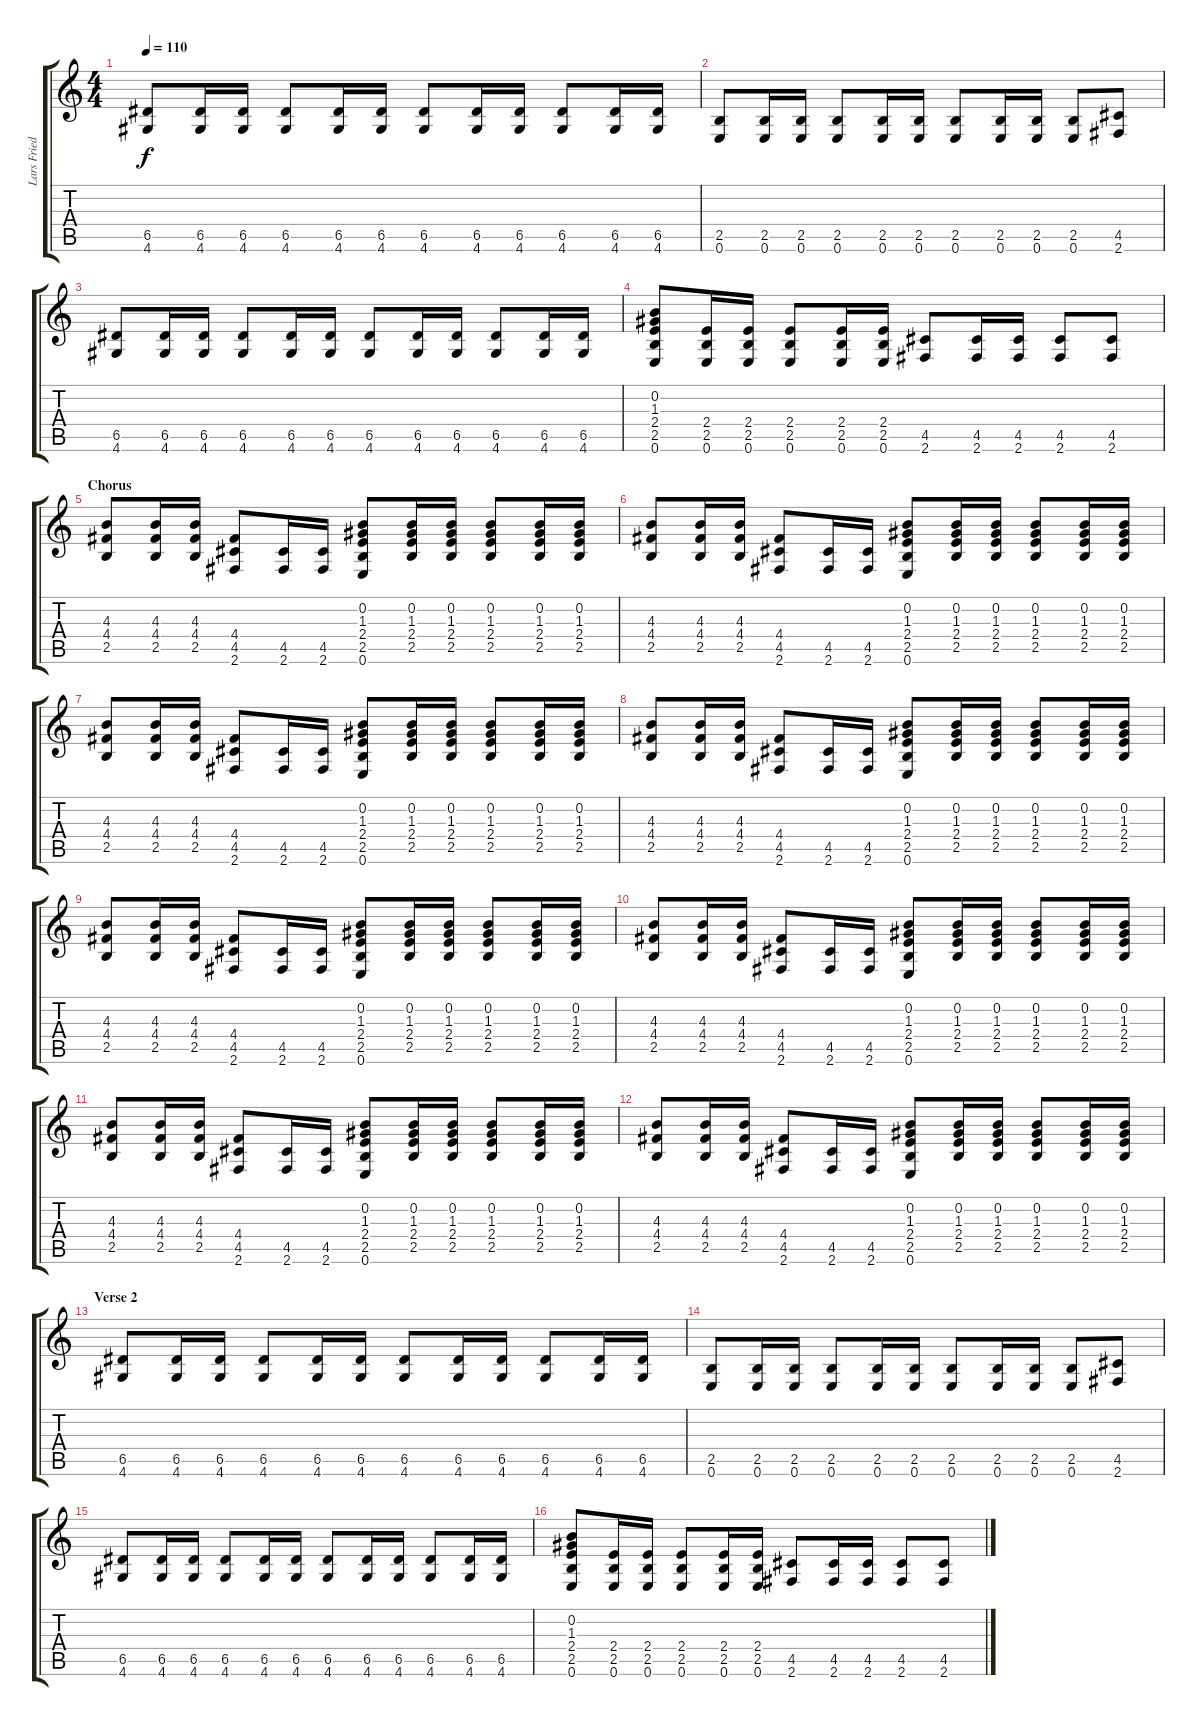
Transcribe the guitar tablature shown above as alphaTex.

\track ("Lars Friedriksen" "Lars Fried") {instrument distortionguitar}
\staff {score tabs}
\tuning (E4 B3 G3 D3 A2 E2) {hide}
\ts (4 4)
\tempo 110
\clef g2
\ks c
(6.5 4.6).8{dy f} (6.5 4.6).16 (6.5 4.6).16 (6.5 4.6).8 (6.5 4.6).16 (6.5 4.6).16 (6.5 4.6).8 (6.5 4.6).16 (6.5 4.6).16 (6.5 4.6).8 (6.5 4.6).16 (6.5 4.6).16 |
(2.5 0.6).8 (2.5 0.6).16 (2.5 0.6).16 (2.5 0.6).8 (2.5 0.6).16 (2.5 0.6).16 (2.5 0.6).8 (2.5 0.6).16 (2.5 0.6).16 (2.5 0.6).8 (4.5 2.6).8 |
(6.5 4.6).8 (6.5 4.6).16 (6.5 4.6).16 (6.5 4.6).8 (6.5 4.6).16 (6.5 4.6).16 (6.5 4.6).8 (6.5 4.6).16 (6.5 4.6).16 (6.5 4.6).8 (6.5 4.6).16 (6.5 4.6).16 |
(0.2 1.3 2.4 2.5 0.6).8 (2.4 2.5 0.6).16 (2.4 2.5 0.6).16 (2.4 2.5 0.6).8 (2.4 2.5 0.6).16 (2.4 2.5 0.6).16 (4.5 2.6).8 (4.5 2.6).16 (4.5 2.6).16 (4.5 2.6).8 (4.5 2.6).8 |
\section ("" "Chorus")
(4.3 4.4 2.5).8 (4.3 4.4 2.5).16 (4.3 4.4 2.5).16 (4.4 4.5 2.6).8 (4.5 2.6).16 (4.5 2.6).16 (0.2 1.3 2.4 2.5 0.6).8 (0.2 1.3 2.4 2.5).16 (0.2 1.3 2.4 2.5).16 (0.2 1.3 2.4 2.5).8 (0.2 1.3 2.4 2.5).16 (0.2 1.3 2.4 2.5).16 |
(4.3 4.4 2.5).8 (4.3 4.4 2.5).16 (4.3 4.4 2.5).16 (4.4 4.5 2.6).8 (4.5 2.6).16 (4.5 2.6).16 (0.2 1.3 2.4 2.5 0.6).8 (0.2 1.3 2.4 2.5).16 (0.2 1.3 2.4 2.5).16 (0.2 1.3 2.4 2.5).8 (0.2 1.3 2.4 2.5).16 (0.2 1.3 2.4 2.5).16 |
(4.3 4.4 2.5).8 (4.3 4.4 2.5).16 (4.3 4.4 2.5).16 (4.4 4.5 2.6).8 (4.5 2.6).16 (4.5 2.6).16 (0.2 1.3 2.4 2.5 0.6).8 (0.2 1.3 2.4 2.5).16 (0.2 1.3 2.4 2.5).16 (0.2 1.3 2.4 2.5).8 (0.2 1.3 2.4 2.5).16 (0.2 1.3 2.4 2.5).16 |
(4.3 4.4 2.5).8 (4.3 4.4 2.5).16 (4.3 4.4 2.5).16 (4.4 4.5 2.6).8 (4.5 2.6).16 (4.5 2.6).16 (0.2 1.3 2.4 2.5 0.6).8 (0.2 1.3 2.4 2.5).16 (0.2 1.3 2.4 2.5).16 (0.2 1.3 2.4 2.5).8 (0.2 1.3 2.4 2.5).16 (0.2 1.3 2.4 2.5).16 |
(4.3 4.4 2.5).8 (4.3 4.4 2.5).16 (4.3 4.4 2.5).16 (4.4 4.5 2.6).8 (4.5 2.6).16 (4.5 2.6).16 (0.2 1.3 2.4 2.5 0.6).8 (0.2 1.3 2.4 2.5).16 (0.2 1.3 2.4 2.5).16 (0.2 1.3 2.4 2.5).8 (0.2 1.3 2.4 2.5).16 (0.2 1.3 2.4 2.5).16 |
(4.3 4.4 2.5).8 (4.3 4.4 2.5).16 (4.3 4.4 2.5).16 (4.4 4.5 2.6).8 (4.5 2.6).16 (4.5 2.6).16 (0.2 1.3 2.4 2.5 0.6).8 (0.2 1.3 2.4 2.5).16 (0.2 1.3 2.4 2.5).16 (0.2 1.3 2.4 2.5).8 (0.2 1.3 2.4 2.5).16 (0.2 1.3 2.4 2.5).16 |
(4.3 4.4 2.5).8 (4.3 4.4 2.5).16 (4.3 4.4 2.5).16 (4.4 4.5 2.6).8 (4.5 2.6).16 (4.5 2.6).16 (0.2 1.3 2.4 2.5 0.6).8 (0.2 1.3 2.4 2.5).16 (0.2 1.3 2.4 2.5).16 (0.2 1.3 2.4 2.5).8 (0.2 1.3 2.4 2.5).16 (0.2 1.3 2.4 2.5).16 |
(4.3 4.4 2.5).8 (4.3 4.4 2.5).16 (4.3 4.4 2.5).16 (4.4 4.5 2.6).8 (4.5 2.6).16 (4.5 2.6).16 (0.2 1.3 2.4 2.5 0.6).8 (0.2 1.3 2.4 2.5).16 (0.2 1.3 2.4 2.5).16 (0.2 1.3 2.4 2.5).8 (0.2 1.3 2.4 2.5).16 (0.2 1.3 2.4 2.5).16 |
\section ("" "Verse 2")
(6.5 4.6).8 (6.5 4.6).16 (6.5 4.6).16 (6.5 4.6).8 (6.5 4.6).16 (6.5 4.6).16 (6.5 4.6).8 (6.5 4.6).16 (6.5 4.6).16 (6.5 4.6).8 (6.5 4.6).16 (6.5 4.6).16 |
(2.5 0.6).8 (2.5 0.6).16 (2.5 0.6).16 (2.5 0.6).8 (2.5 0.6).16 (2.5 0.6).16 (2.5 0.6).8 (2.5 0.6).16 (2.5 0.6).16 (2.5 0.6).8 (4.5 2.6).8 |
(6.5 4.6).8 (6.5 4.6).16 (6.5 4.6).16 (6.5 4.6).8 (6.5 4.6).16 (6.5 4.6).16 (6.5 4.6).8 (6.5 4.6).16 (6.5 4.6).16 (6.5 4.6).8 (6.5 4.6).16 (6.5 4.6).16 |
(0.2 1.3 2.4 2.5 0.6).8 (2.4 2.5 0.6).16 (2.4 2.5 0.6).16 (2.4 2.5 0.6).8 (2.4 2.5 0.6).16 (2.4 2.5 0.6).16 (4.5 2.6).8 (4.5 2.6).16 (4.5 2.6).16 (4.5 2.6).8 (4.5 2.6).8
